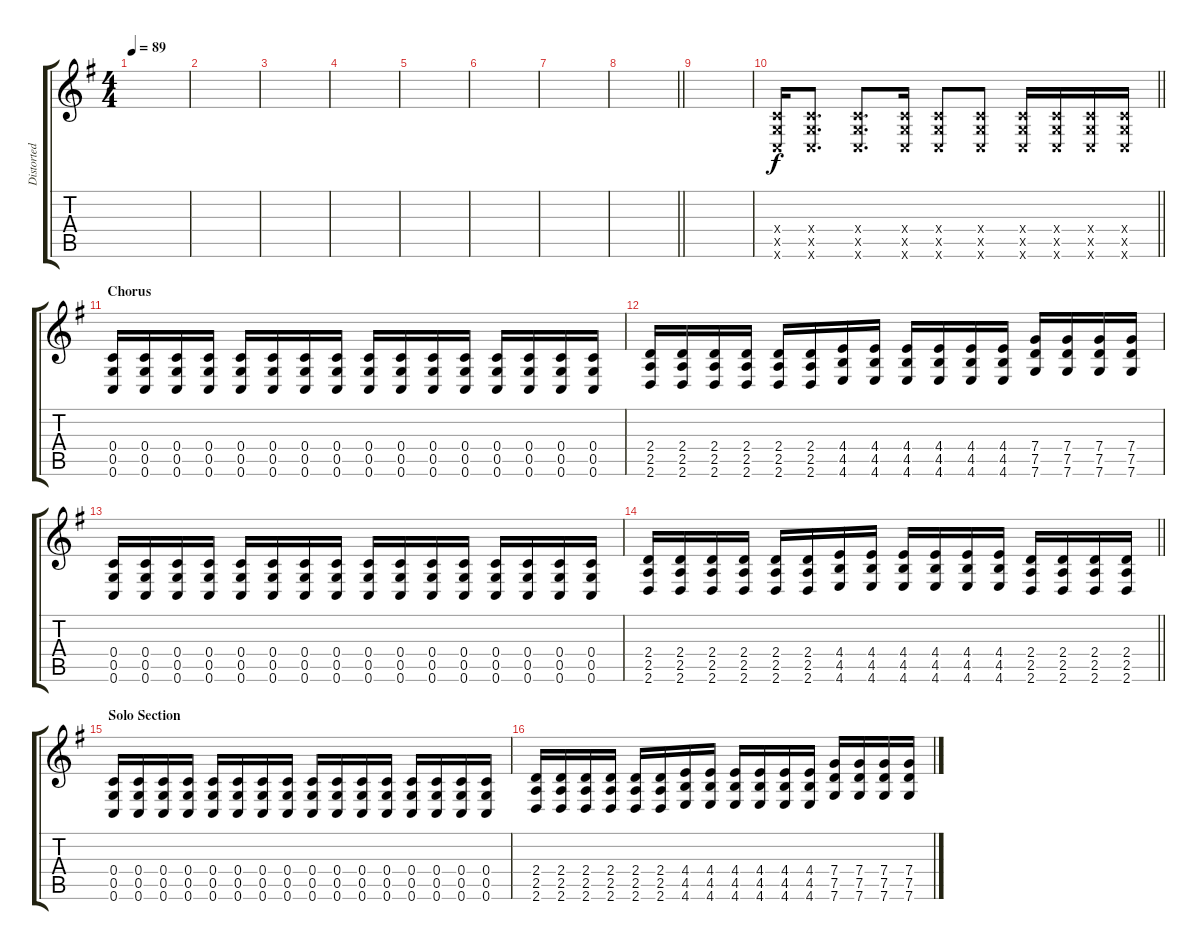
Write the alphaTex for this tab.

\track ("Distorted Guitar" "Distorted ") {instrument distortionguitar}
\staff {score tabs}
\tuning (D4 A3 F3 C3 G2 C2) {hide}
\ts (4 4)
\tempo 89
\clef g2
\ks g
|
|
|
|
|
|
|
\barLineRight lightlight
|
|
\barLineRight lightlight
(0.4{x} 0.5{x} 0.6{x}).16 (0.4{x} 0.5{x} 0.6{x}).8{d} (0.4{x} 0.5{x} 0.6{x}).8{d} (0.4{x} 0.5{x} 0.6{x}).16 (0.4{x} 0.5{x} 0.6{x}).8 (0.4{x} 0.5{x} 0.6{x}).8 (0.4{x} 0.5{x} 0.6{x}).16 (0.4{x} 0.5{x} 0.6{x}).16 (0.4{x} 0.5{x} 0.6{x}).16 (0.4{x} 0.5{x} 0.6{x}).16 |
\section ("" "Chorus")
(0.4 0.5 0.6).16 (0.4 0.5 0.6).16 (0.4 0.5 0.6).16 (0.4 0.5 0.6).16 (0.4 0.5 0.6).16 (0.4 0.5 0.6).16 (0.4 0.5 0.6).16 (0.4 0.5 0.6).16 (0.4 0.5 0.6).16 (0.4 0.5 0.6).16 (0.4 0.5 0.6).16 (0.4 0.5 0.6).16 (0.4 0.5 0.6).16 (0.4 0.5 0.6).16 (0.4 0.5 0.6).16 (0.4 0.5 0.6).16 |
(2.4 2.5 2.6).16 (2.4 2.5 2.6).16 (2.4 2.5 2.6).16 (2.4 2.5 2.6).16 (2.4 2.5 2.6).16 (2.4 2.5 2.6).16 (4.4 4.5 4.6).16 (4.4 4.5 4.6).16 (4.4 4.5 4.6).16 (4.4 4.5 4.6).16 (4.4 4.5 4.6).16 (4.4 4.5 4.6).16 (7.4 7.5 7.6).16 (7.4 7.5 7.6).16 (7.4 7.5 7.6).16 (7.4 7.5 7.6).16 |
(0.4 0.5 0.6).16 (0.4 0.5 0.6).16 (0.4 0.5 0.6).16 (0.4 0.5 0.6).16 (0.4 0.5 0.6).16 (0.4 0.5 0.6).16 (0.4 0.5 0.6).16 (0.4 0.5 0.6).16 (0.4 0.5 0.6).16 (0.4 0.5 0.6).16 (0.4 0.5 0.6).16 (0.4 0.5 0.6).16 (0.4 0.5 0.6).16 (0.4 0.5 0.6).16 (0.4 0.5 0.6).16 (0.4 0.5 0.6).16 |
\barLineRight lightlight
(2.4 2.5 2.6).16 (2.4 2.5 2.6).16 (2.4 2.5 2.6).16 (2.4 2.5 2.6).16 (2.4 2.5 2.6).16 (2.4 2.5 2.6).16 (4.4 4.5 4.6).16 (4.4 4.5 4.6).16 (4.4 4.5 4.6).16 (4.4 4.5 4.6).16 (4.4 4.5 4.6).16 (4.4 4.5 4.6).16 (2.4 2.5 2.6).16 (2.4 2.5 2.6).16 (2.4 2.5 2.6).16 (2.4 2.5 2.6).16 |
\section ("" "Solo Section")
(0.4 0.5 0.6).16 (0.4 0.5 0.6).16 (0.4 0.5 0.6).16 (0.4 0.5 0.6).16 (0.4 0.5 0.6).16 (0.4 0.5 0.6).16 (0.4 0.5 0.6).16 (0.4 0.5 0.6).16 (0.4 0.5 0.6).16 (0.4 0.5 0.6).16 (0.4 0.5 0.6).16 (0.4 0.5 0.6).16 (0.4 0.5 0.6).16 (0.4 0.5 0.6).16 (0.4 0.5 0.6).16 (0.4 0.5 0.6).16 |
(2.4 2.5 2.6).16 (2.4 2.5 2.6).16 (2.4 2.5 2.6).16 (2.4 2.5 2.6).16 (2.4 2.5 2.6).16 (2.4 2.5 2.6).16 (4.4 4.5 4.6).16 (4.4 4.5 4.6).16 (4.4 4.5 4.6).16 (4.4 4.5 4.6).16 (4.4 4.5 4.6).16 (4.4 4.5 4.6).16 (7.4 7.5 7.6).16 (7.4 7.5 7.6).16 (7.4 7.5 7.6).16 (7.4 7.5 7.6).16
